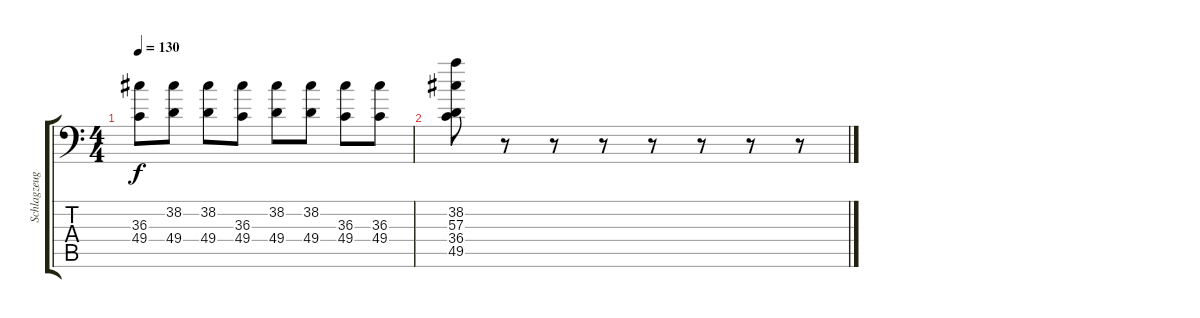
\track ("Schlagzeug (Vom)" "Schlagzeug") {instrument acousticgrandpiano}
\staff {score tabs}
\tuning (C-1 C-1 C-1 C-1 C-1 C-1) {hide}
\ts (4 4)
\tempo 130
\clef f4
\ks c
(36.3 49.4).8{dy f} (38.2 49.4).8 (38.2 49.4).8 (36.3 49.4).8 (38.2 49.4).8 (38.2 49.4).8 (36.3 49.4).8 (36.3 49.4).8 |
(38.2 57.3 36.4 49.5).8 r.8 r.8 r.8 r.8 r.8 r.8 r.8
